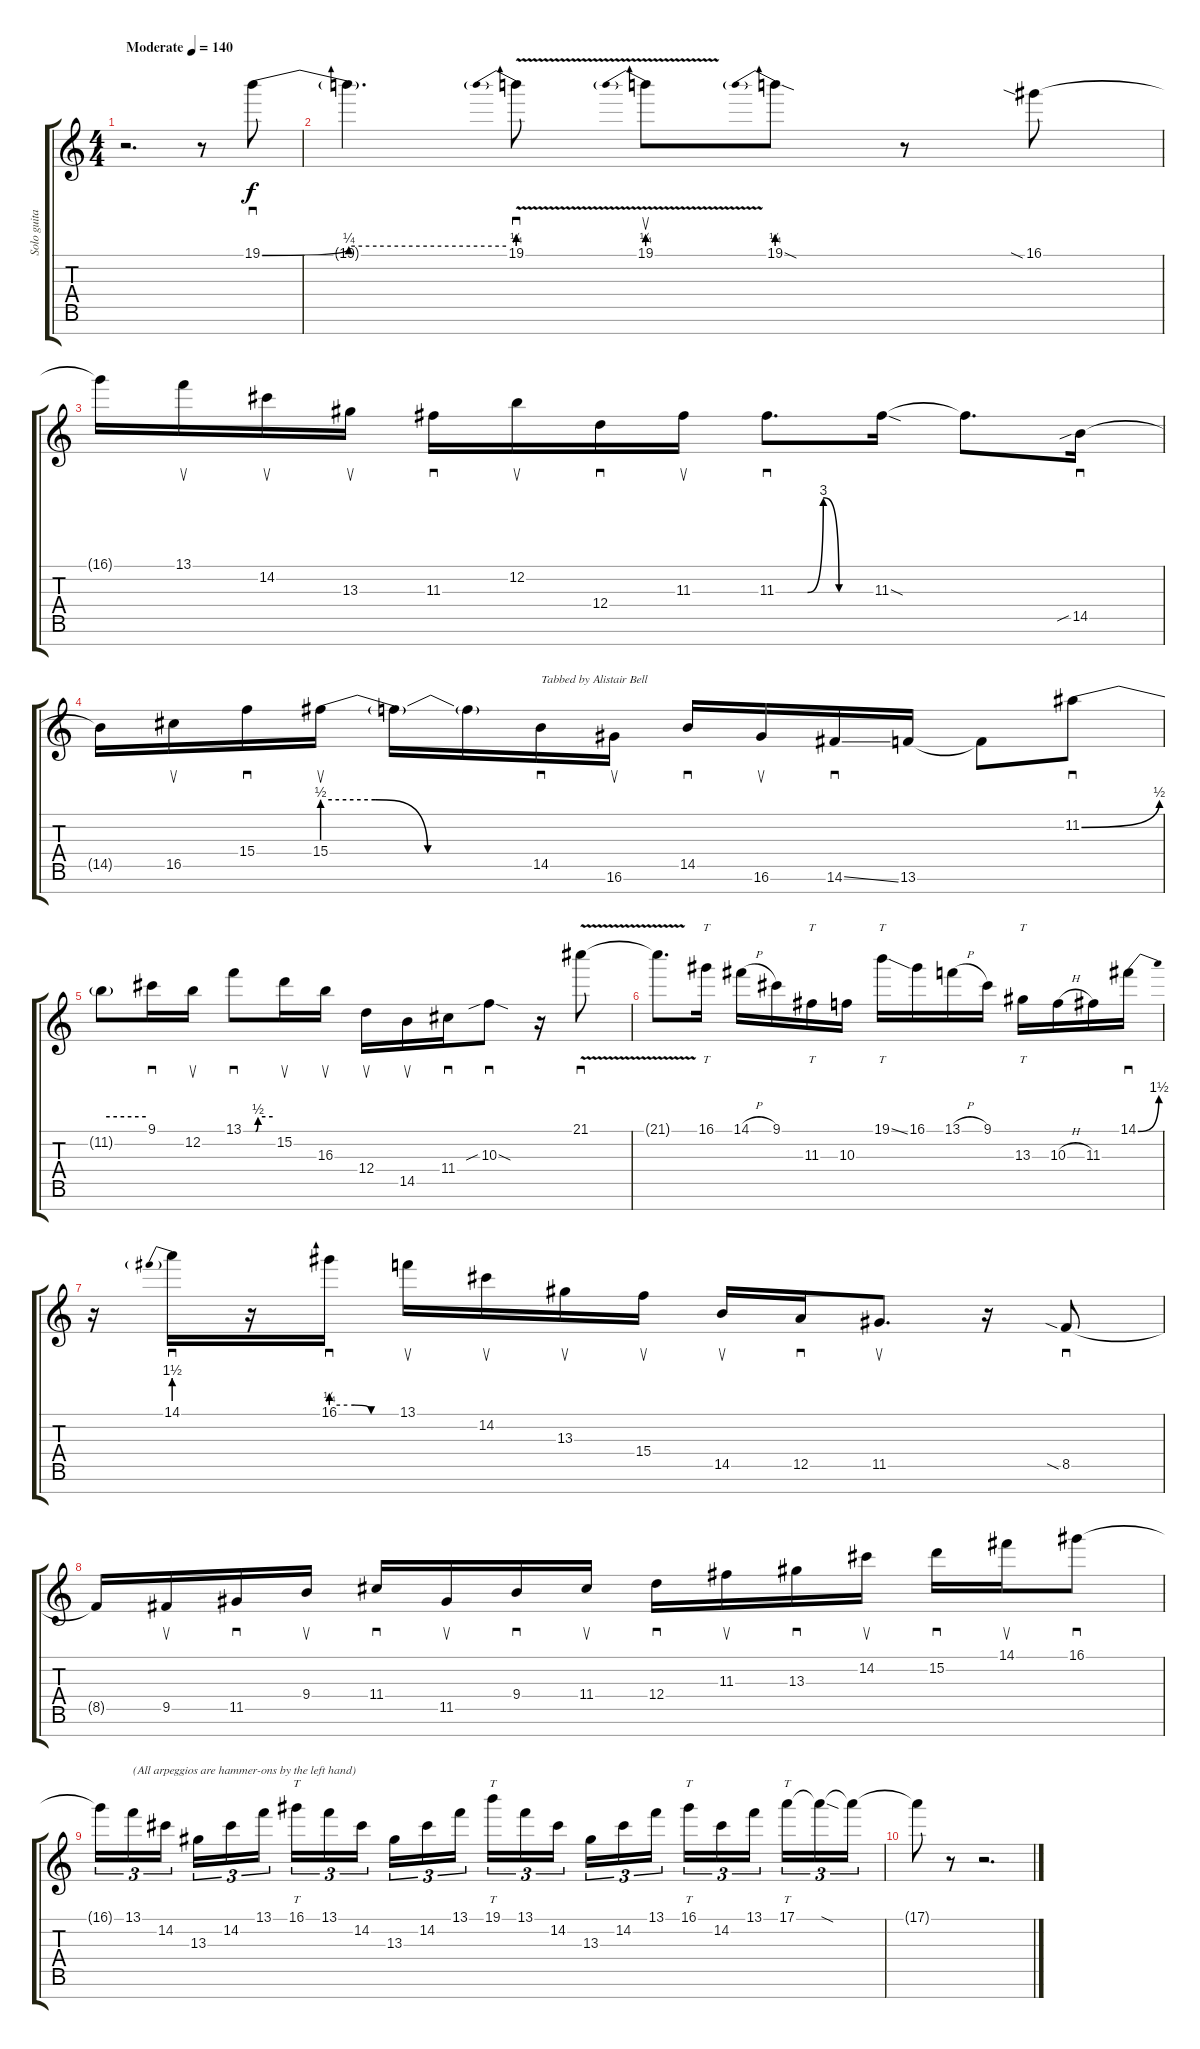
\track ("Solo guitar" "Solo guita") {instrument distortionguitar}
\staff {score tabs}
\tuning (E4 B3 G3 D3 A2 E2 B1) {hide}
\ts (4 4)
\tempo (140 "Moderate")
\clef g2
\ks c
r.2{d dy f instrument distortionguitar} r.8 19.1{be (bend 0 0 60 1)}.8{sd} |
19.1{be (hold 0 1 60 1) t}.4{d} 19.1{be (prebend 0 1 60 1) v}.8{sd} 19.1{be (prebend 0 1 60 1) v}.8{su} 19.1{be (prebend 0 1 60 1) sod}.8 r.8 16.1{sia}.8 |
16.1{t}.16 13.1.16{su} 14.2.16{su} 13.3.16{su} 11.3.16{sd} 12.2.16{su} 12.4.16{sd} 11.3.16{su} 11.3{be (custom 0 0 10 0 15 0 20 0 30 12 40 0 60 0)}.8{d sd} 11.3{sod}.16 11.3{t}.8{d} 14.5{sib}.16{sd} |
14.5{t}.16 16.5.16{su} 15.4.16{sd} 15.4{be (custom 0 2 15 2 30 0 60 0)}.16{su} 15.4{t}.16 15.4{t}.16 14.5.16{sd txt "Tabbed by Alistair Bell"} 16.6.16{su} 14.5.16{sd} 16.6.16{su} 14.6{ss}.16{sd} 13.6.16 13.6{t}.8 11.2{be (bend 0 0 60 2)}.8{sd} |
11.2{be (hold 0 2 60 2) t}.8 9.1.16{sd} 12.2.16{su} 13.1{be (custom 0 0 15 0 25 0 30 2 60 2)}.8{sd} 15.2.16{su} 16.3.16{su} 12.4.16{su} 14.5.16{su} 11.4.16{sd} 10.3{sib sod}.8{sd} r.16 21.1{v}.8{sd} |
21.1{t}.8{d} 16.1.16{tt} 14.1{h}.16 9.1.16 11.3.16{tt} 10.3.16 19.1{ss}.16{tt} 16.1.16 13.1{h}.16 9.1.16 13.3.16{tt} 10.3{h}.16 11.3.16 14.1{be (bend 0 0 60 6)}.16{sd} |
r.16 14.1{be (prebend 0 6 60 6)}.16{sd} r.16 16.1{be (custom 0 1 15 1 22 1 37 0 60 0)}.16{sd} 13.1.16{su} 14.2.16{su} 13.3.16{su} 15.4.16{su} 14.5.16{su} 12.5.16{sd} 11.5.8{d su} r.16 8.5{sia}.8{sd} |
8.5{t}.16 9.5.16{su} 11.5.16{sd} 9.4.16{su} 11.4.16{sd} 11.5.16{su} 9.4.16{sd} 11.4.16{su} 12.4.16{sd} 11.3.16{su} 13.3.16{sd} 14.2.16{su} 15.2.16{sd} 14.1.16{su} 16.1.8{sd} |
16.1{t}.16{tu (3 2)} 13.1.16{tu (3 2) txt "(All arpeggios are hammer-ons by the left hand)"} 14.2.16{tu (3 2) beam splitsecondary} 13.3.16{tu (3 2)} 14.2.16{tu (3 2)} 13.1.16{tu (3 2)} 16.1.16{tt tu (3 2)} 13.1.16{tu (3 2)} 14.2.16{tu (3 2) beam splitsecondary} 13.3.16{tu (3 2)} 14.2.16{tu (3 2)} 13.1.16{tu (3 2)} 19.1.16{tt tu (3 2)} 13.1.16{tu (3 2)} 14.2.16{tu (3 2) beam splitsecondary} 13.3.16{tu (3 2)} 14.2.16{tu (3 2)} 13.1.16{tu (3 2)} 16.1.16{tt tu (3 2)} 14.2.16{tu (3 2)} 13.1.16{tu (3 2) beam splitsecondary} 17.1.16{tt tu (3 2)} 17.1{sod t}.16{tu (3 2)} 17.1{t}.16{tu (3 2)} |
17.1{t}.8 r.8 r.2{d}
